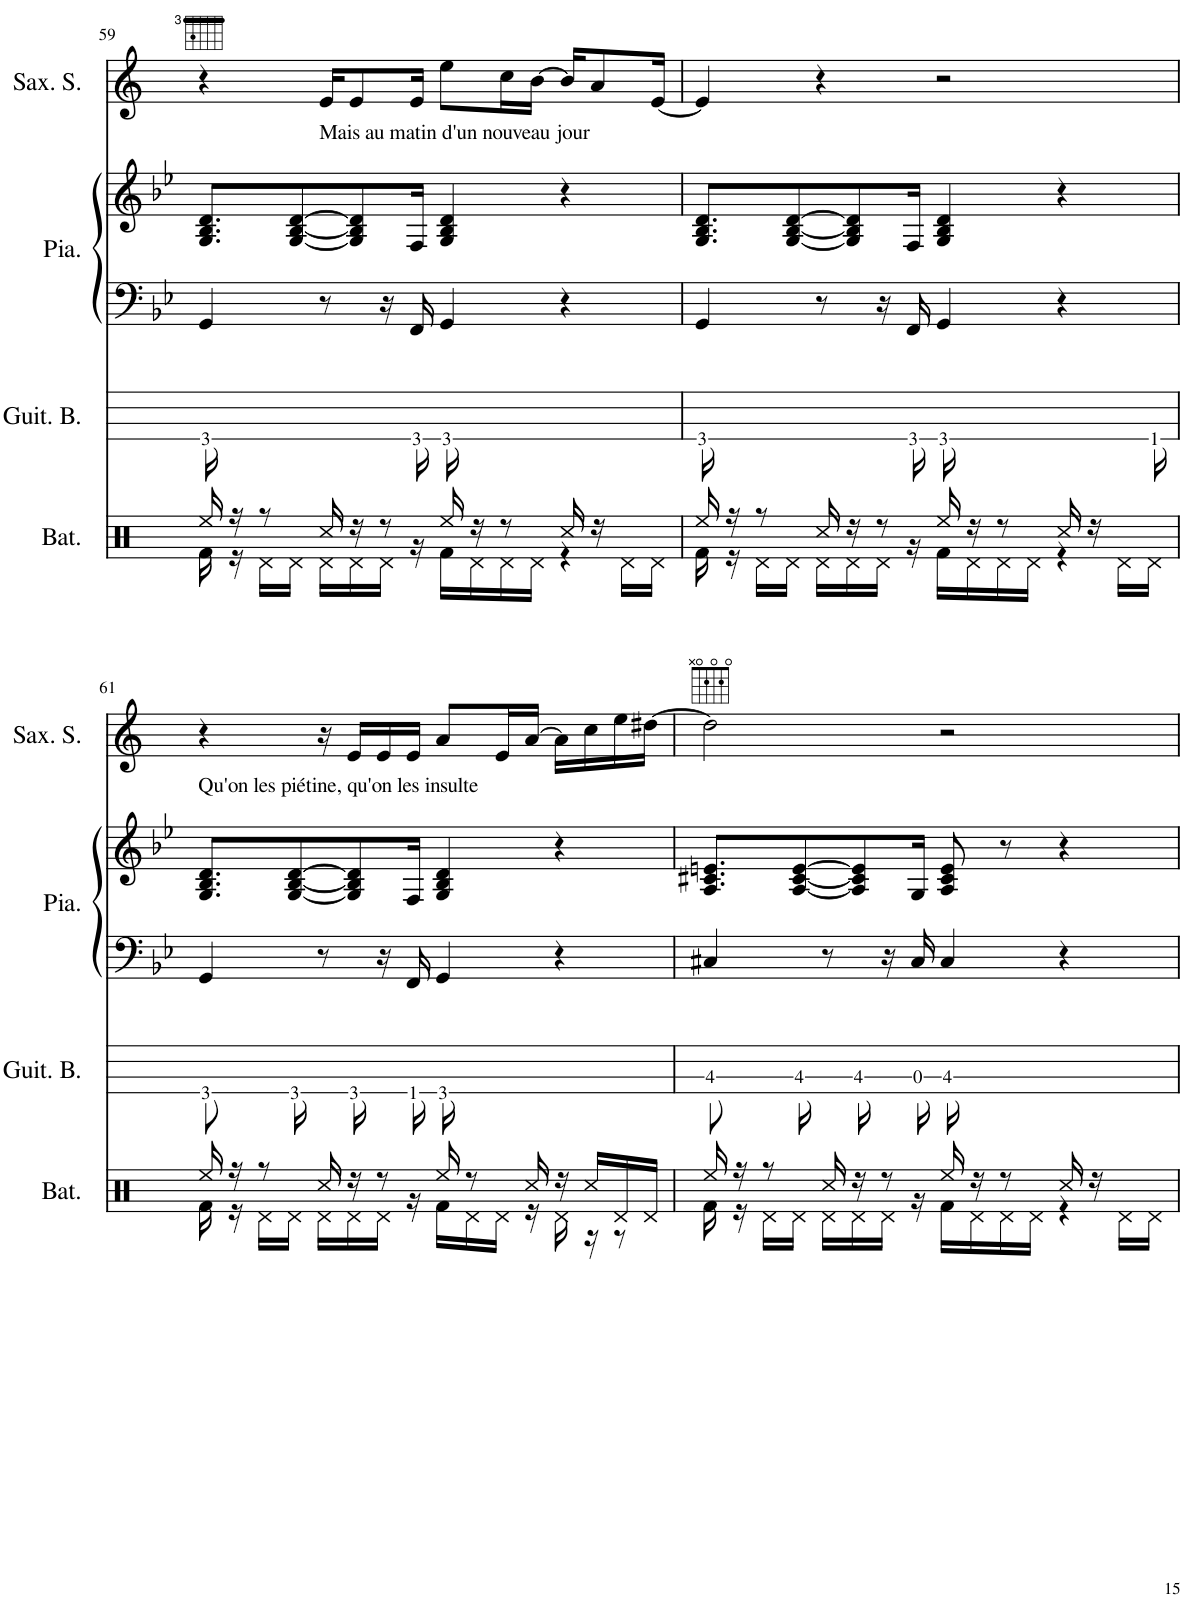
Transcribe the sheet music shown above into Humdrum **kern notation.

**kern	**kern	**kern	**kern	**kern
*part4	*part3	*part2	*part2	*part1
*staff5	*staff4	*staff3	*staff2	*staff1
*I"Batterie	*I"Guitare basse	*I"Piano	*	*I"Saxophone soprano
*I'Bat.	*I'Guit. B.	*I'Pia.	*	*I'Sax. S.
!!LO:PB:g=z
*clefX	*	*clefF4	*clefG2	*clefG2
*	*Trd7c12	*	*	*Trd1c2
*k[]	*k[b-e-]	*k[b-e-]	*k[b-e-]	*k[]
*M4/4	*M4/4	*M4/4	*M4/4	*M4/4
=59	=59	=59	=59	=59
*^	*	*	*	*
16Ree/	16Rf\	16GG\	4GG/	8.G/ 8.B-/ 8.d/L	4r
16r	16r	4r	.	.	.
8r	16Rd\LL	.	.	.	.
.	16Rd\JJ	.	.	[8G/ [8B-/ [8d/	.
!	!	!	!	!	!LO:TX:b:t=Mais au matin d'un nouveau jour
16Rcc/	16Rd\LL	.	8r	.	16e/KL
16r	16Rd\	8r	.	8G/] 8B-/] 8d/]	8e/
8r	16Rd\JJ	.	16r	.	.
.	16r	16GG\	16FF/	16F/Jk	16e/Jk
16Ree/	16Rf\LL	16GG\	4GG/	4G/ 4B-/ 4d/	8ee\L
16r	16Rd\	4r	.	.	.
8r	16Rd\	.	.	.	16cc\L
.	16Rd\JJ	.	.	.	[16b\JJ
16Rcc/	4r	.	4r	4r	16b/KL]
16r	.	8r	.	.	8a/
16Rd\LL	.	.	.	.	.
16Rd\JJ	.	16r	.	.	[16e/Jk
=60	=60	=60	=60	=60	=60
16Ree/	16Rf\	16GG\	4GG/	8.G/ 8.B-/ 8.d/L	4e/]
16r	16r	4r	.	.	.
8r	16Rd\LL	.	.	.	.
.	16Rd\JJ	.	.	[8G/ [8B-/ [8d/	.
16Rcc/	16Rd\LL	.	8r	.	4r
16r	16Rd\	8r	.	8G/] 8B-/] 8d/]	.
8r	16Rd\JJ	.	16r	.	.
.	16r	16GG\	16FF/	16F/Jk	.
16Ree/	16Rf\LL	16GG\	4GG/	4G/ 4B-/ 4d/	2r
16r	16Rd\	4r	.	.	.
8r	16Rd\	.	.	.	.
.	16Rd\JJ	.	.	.	.
16Rcc/	4r	.	4r	4r	.
16r	.	8r	.	.	.
16Rd\LL	.	.	.	.	.
16Rd\JJ	.	16FF\	.	.	.
!!LO:LB:g=z
=61	=61	=61	=61	=61	=61
!	!	!	!	!	!LO:TX:b:t=Qu'on les piétine, qu'on les insulte
16Ree/	16Rf\	8GG\	4GG/	8.G/ 8.B-/ 8.d/L	4r
16r	16r	.	.	.	.
8r	16Rd\LL	16r	.	.	.
.	16Rd\JJ	16GG\	.	[8G/ [8B-/ [8d/	.
16Rcc/	16Rd\LL	16r	8r	.	16r
16r	16Rd\	16GG\	.	8G/] 8B-/] 8d/]	16e/LL
8r	16Rd\JJ	16r	16r	.	16e/
.	16r	16FF\	16FF/	16F/Jk	16e/JJ
16Ree/	16Rf\LL	16GG\	4GG/	4G/ 4B-/ 4d/	8a/L
8r	16Rd\	4r	.	.	.
.	16Rd\JJ	.	.	.	16e/L
16Rcc/	16r	.	.	.	[16a/JJ
16r	16Rd\	.	4r	4r	16a\LL]
16Rcc/LL	16r	8r	.	.	16cc\
16Rd/	8r	.	.	.	16ee\
16Rd/JJ	.	16r	.	.	[16dd#X\JJ
=62	=62	=62	=62	=62	=62
16Ree/	16Rf\	8C#\	4C#X/	8.A/ 8.c#X/ 8.en/L	2dd#\]
16r	16r	.	.	.	.
8r	16Rd\LL	16r	.	.	.
.	16Rd\JJ	16C#\	.	[8A/ [8c#/ [8e/	.
16Rcc/	16Rd\LL	16r	8r	.	.
16r	16Rd\	16C#\	.	8A/] 8c#/] 8e/]	.
8r	16Rd\JJ	16r	16r	.	.
.	16r	16AA\	16C#/	16G/Jk	.
16Ree/	16Rf\LL	16C#\	4C#/	8A/ 8c#/ 8e/	2r
16r	16Rd\	4r	.	.	.
8r	16Rd\	.	.	8r	.
.	16Rd\JJ	.	.	.	.
16Rcc/	4r	.	4r	4r	.
16r	.	8r	.	.	.
16Rd\LL	.	.	.	.	.
16Rd\JJ	.	16r	.	.	.
*v	*v	*	*	*	*
=	=	=	=	=
*-	*-	*-	*-	*-
